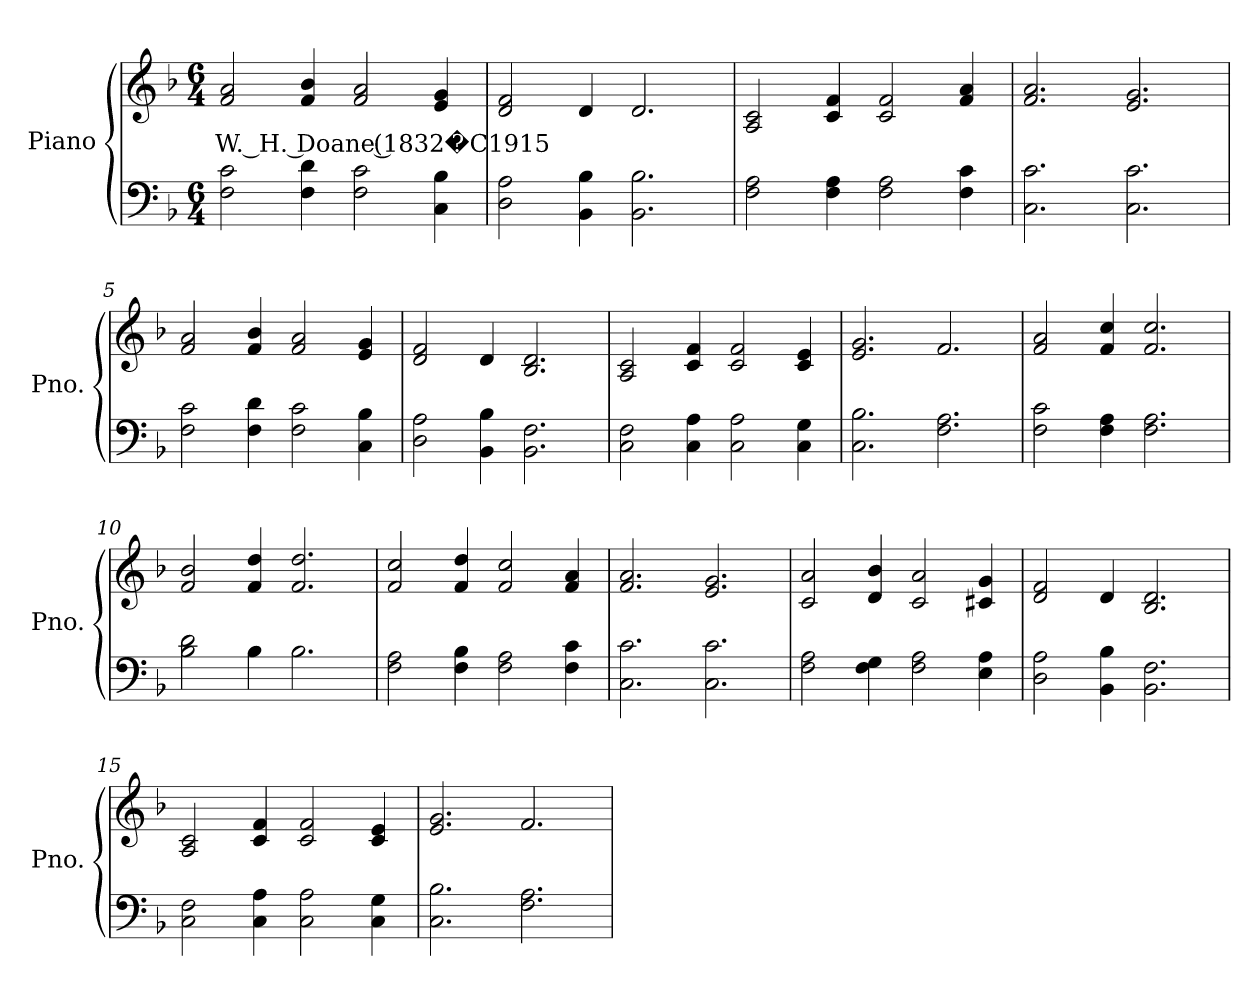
**kern	**kern	**text
*part2	*part1	*part1
*staff2	*staff1	*staff1
*I"Piano	*I"Piano	*
*I'Pno.	*I'Pno.	*
*clefF4	*clefG2	*
*k[b-]	*k[b-]	*
*M6/4	*M6/4	*
*MM112	*MM112	*
=1	=1	=1
!	!	!LO:LY:b
2F\ 2c\	2f/ 2a/	W. H. Doane (1832�C1915
4F\ 4d\	4f/ 4b-/	.
2F\ 2c\	2f/ 2a/	.
4C\ 4B-\	4e/ 4g/	.
=2	=2	=2
2D\ 2A\	2d/ 2f/	.
4BB-\ 4B-\	4d/	.
2.BB-\ 2.B-\	2.d/	.
=3	=3	=3
2F\ 2A\	2A/ 2c/	.
4F\ 4A\	4c/ 4f/	.
2F\ 2A\	2c/ 2f/	.
4F\ 4c\	4f/ 4a/	.
=4	=4	=4
2.C\ 2.c\	2.f/ 2.a/	.
2.C\ 2.c\	2.e/ 2.g/	.
=5	=5	=5
2F\ 2c\	2f/ 2a/	.
4F\ 4d\	4f/ 4b-/	.
2F\ 2c\	2f/ 2a/	.
4C\ 4B-\	4e/ 4g/	.
!!LO:LB:g=z
=6	=6	=6
2D\ 2A\	2d/ 2f/	.
4BB-\ 4B-\	4d/	.
2.BB-\ 2.F\	2.B-/ 2.d/	.
=7	=7	=7
2C\ 2F\	2A/ 2c/	.
4C\ 4A\	4c/ 4f/	.
2C\ 2A\	2c/ 2f/	.
4C\ 4G\	4c/ 4e/	.
=8	=8	=8
2.C\ 2.B-\	2.e/ 2.g/	.
2.F\ 2.A\	2.f/	.
=9	=9	=9
2F\ 2c\	2f/ 2a/	.
4F\ 4A\	4f/ 4cc/	.
2.F\ 2.A\	2.f/ 2.cc/	.
=10	=10	=10
2B-\ 2d\	2f/ 2b-/	.
4B-\	4f/ 4dd/	.
2.B-\	2.f/ 2.dd/	.
=11	=11	=11
2F\ 2A\	2f/ 2cc/	.
4F\ 4B-\	4f/ 4dd/	.
2F\ 2A\	2f/ 2cc/	.
4F\ 4c\	4f/ 4a/	.
=12	=12	=12
2.C\ 2.c\	2.f/ 2.a/	.
2.C\ 2.c\	2.e/ 2.g/	.
=13	=13	=13
2F\ 2A\	2c/ 2a/	.
4F\ 4G\	4d/ 4b-/	.
2F\ 2A\	2c/ 2a/	.
4E\ 4A\	4c#X/ 4g/	.
!!LO:LB:g=z
=14	=14	=14
2D\ 2A\	2d/ 2f/	.
4BB-\ 4B-\	4d/	.
2.BB-\ 2.F\	2.B-/ 2.d/	.
=15	=15	=15
2C\ 2F\	2A/ 2c/	.
4C\ 4A\	4c/ 4f/	.
2C\ 2A\	2c/ 2f/	.
4C\ 4G\	4c/ 4e/	.
=16	=16	=16
2.C\ 2.B-\	2.e/ 2.g/	.
2.F\ 2.A\	2.f/	.
=	=	=
*-	*-	*-
